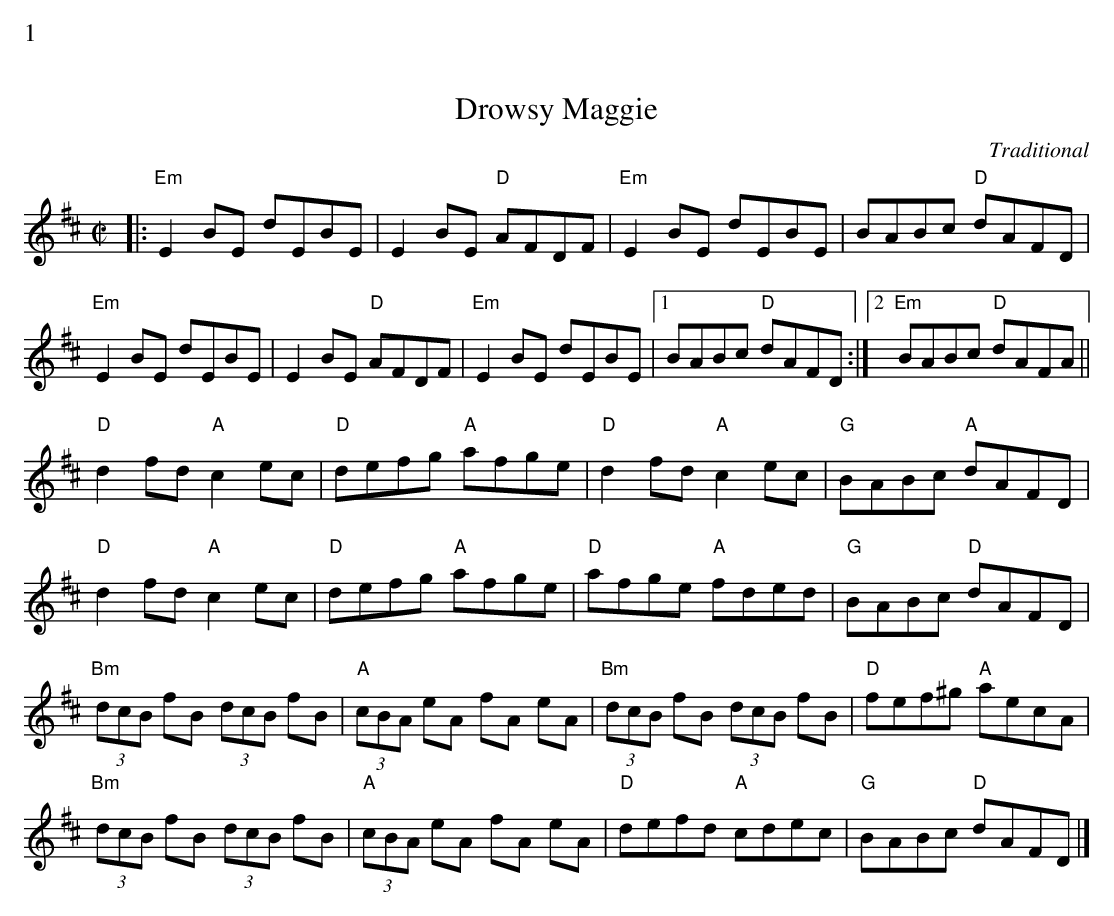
X:1
%%text 1
T:Drowsy Maggie
M:C|
L:1/8
C:Traditional
K:Edor
|:"Em"E2BE dEBE|E2BE "D"AFDF|"Em"E2BE dEBE|BABc "D"dAFD |
"Em"E2BE dEBE|E2BE "D"AFDF|"Em"E2BE dEBE|1BABc "D"dAFD:|2"Em"BABc "D"dAFA||
"D"d2fd "A"c2ec|"D"defg "A"afge|"D"d2fd "A"c2ec|"G"BABc "A"dAFD |
"D"d2fd "A"c2ec|"D"defg "A"afge|"D"afge "A"fded|"G"BABc "D"dAFD|
"Bm"(3dcB fB (3dcB fB|"A"(3cBA eA fA eA|"Bm"(3dcB fB (3dcB fB|"D"fef^g "A"aecA|
"Bm"(3dcB fB (3dcB fB|"A"(3cBA eA fA eA|"D"defd  "A"cdec|"G"BABc "D"dAFD|]
